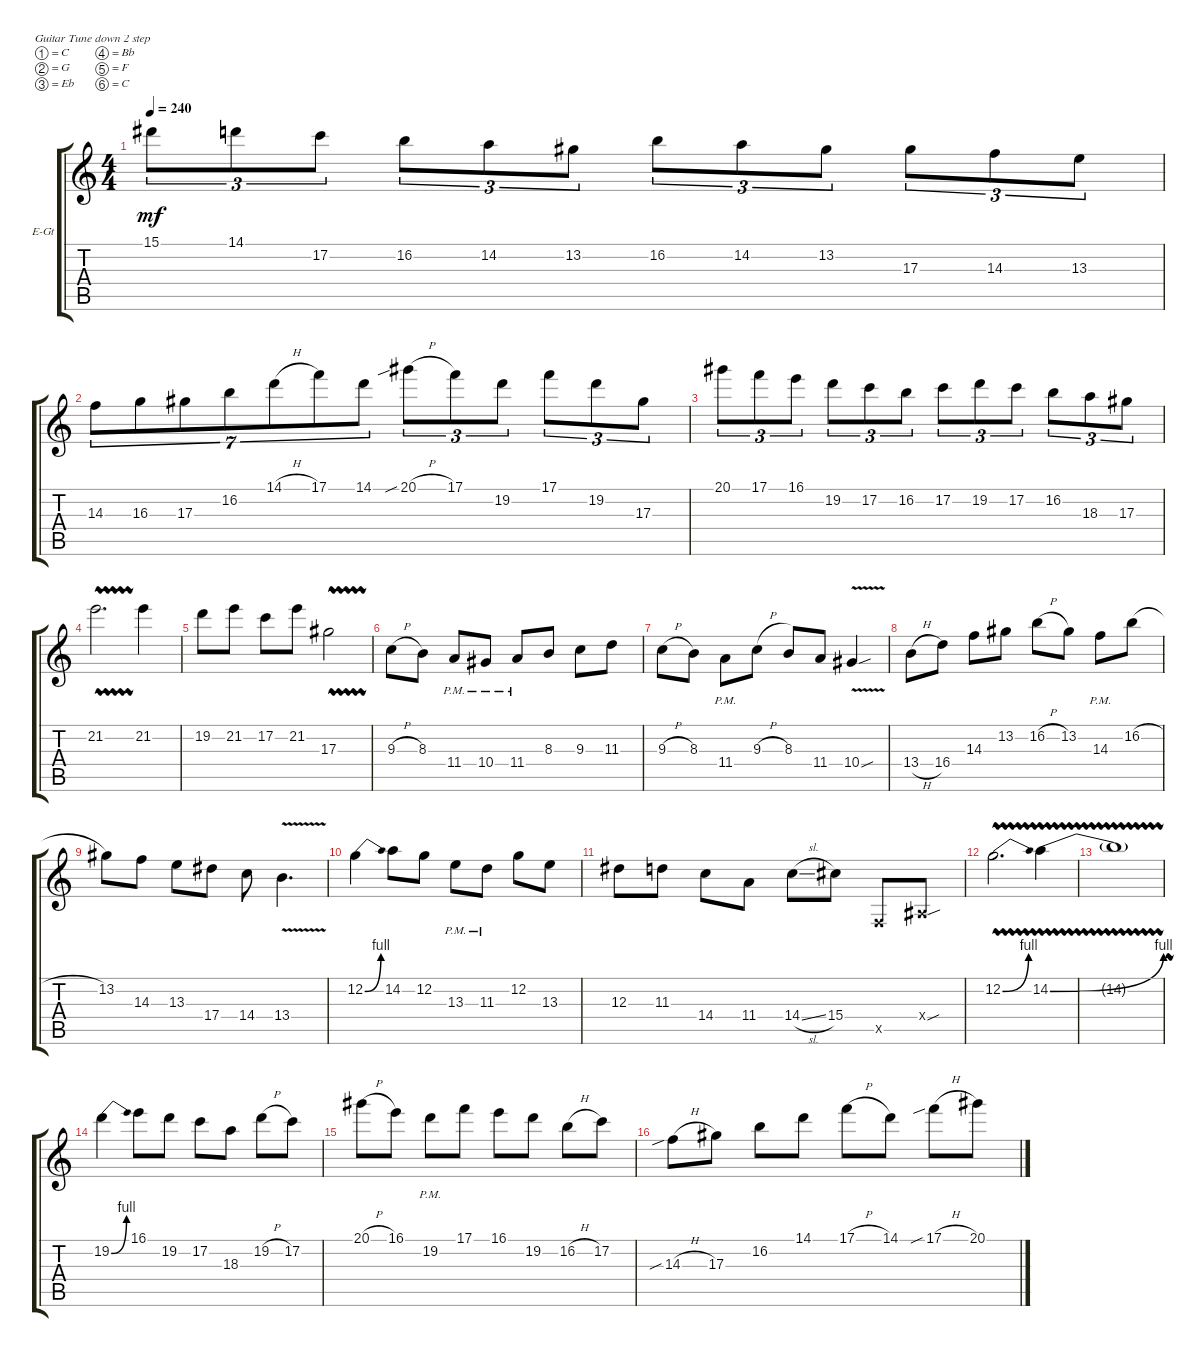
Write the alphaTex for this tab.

\defaultSystemsLayout 4
\bracketExtendMode groupsimilarinstruments
\firstSystemTrackNameOrientation horizontal
\otherSystemsTrackNameOrientation horizontal
\track ("Leads" "E-Gt") {instrument overdrivenguitar}
\staff {score tabs}
\tuning (C4 G3 Eb3 Bb2 F2 C2)
\ts (4 4)
\tempo 240
\clef g2
\ks aminor
15.1.8{tu (3 2) dy mf} 14.1.8{tu (3 2)} 17.2.8{tu (3 2)} 16.2.8{tu (3 2)} 14.2.8{tu (3 2)} 13.2.8{tu (3 2)} 16.2.8{tu (3 2)} 14.2.8{tu (3 2)} 13.2.8{tu (3 2)} 17.3.8{tu (3 2)} 14.3.8{tu (3 2)} 13.3.8{tu (3 2)} |
14.3.8{tu (7 4)} 16.3.8{tu (7 4)} 17.3.8{tu (7 4)} 16.2.8{tu (7 4)} 14.1{h}.8{tu (7 4)} 17.1.8{tu (7 4)} 14.1.8{tu (7 4)} 20.1{sib h}.8{tu (3 2)} 17.1.8{tu (3 2)} 19.2.8{tu (3 2)} 17.1.8{tu (3 2)} 19.2.8{tu (3 2)} 17.3.8{tu (3 2)} |
20.1.8{tu (3 2)} 17.1.8{tu (3 2)} 16.1.8{tu (3 2)} 19.2.8{tu (3 2)} 17.2.8{tu (3 2)} 16.2.8{tu (3 2)} 17.2.8{tu (3 2)} 19.2.8{tu (3 2)} 17.2.8{tu (3 2)} 16.2.8{tu (3 2)} 18.3.8{tu (3 2)} 17.3.8{tu (3 2)} |
21.2{vw}.2{d} 21.2.4 |
19.2.8 21.2.8 17.2.8 21.2.8 17.3{vw}.2 |
9.3{h}.8 8.3.8 11.4{pm}.8 10.4{pm}.8 11.4{pm}.8 8.3.8 9.3.8 11.3.8 |
9.3{h}.8 8.3.8 11.4{pm}.8 9.3{h}.8 8.3.8 11.4.8 10.4{v sou}.4 |
13.4{h}.8 16.4.8 14.3.8 13.2.8 16.2{h}.8 13.2.8 14.3{pm}.8 16.2{h}.8 |
13.2.8 14.3.8 13.3.8 17.4.8 14.4.8 13.4{v}.4{d} |
12.2{be (bend 0 0 15 4)}.4 14.2.8 12.2.8 13.3{pm}.8 11.3{pm}.8 12.2.8 13.3.8 |
12.3.8 11.3.8 14.4.8 11.4.8 14.4{sl}.8 15.4.8 0.5{x}.8 0.4{sou x}.8 |
12.2{be (bend 0 0 15 4) vw}.2{d} 14.2{be (bend 0 0 8.4 4) vw}.4 |
14.2{vw t}.1 |
19.2{be (bend 0 0 15 4)}.4 16.1.8 19.2.8 17.2.8 18.3.8 19.2{h}.8 17.2.8 |
20.1{h}.8 16.1.8 19.2{pm}.8 17.1.8 16.1.8 19.2.8 16.2{h}.8 17.2.8 |
14.3{sib h}.8 17.3.8 16.2.8 14.1.8 17.1{h}.8 14.1.8 17.1{sib h}.8 20.1{h}.8
